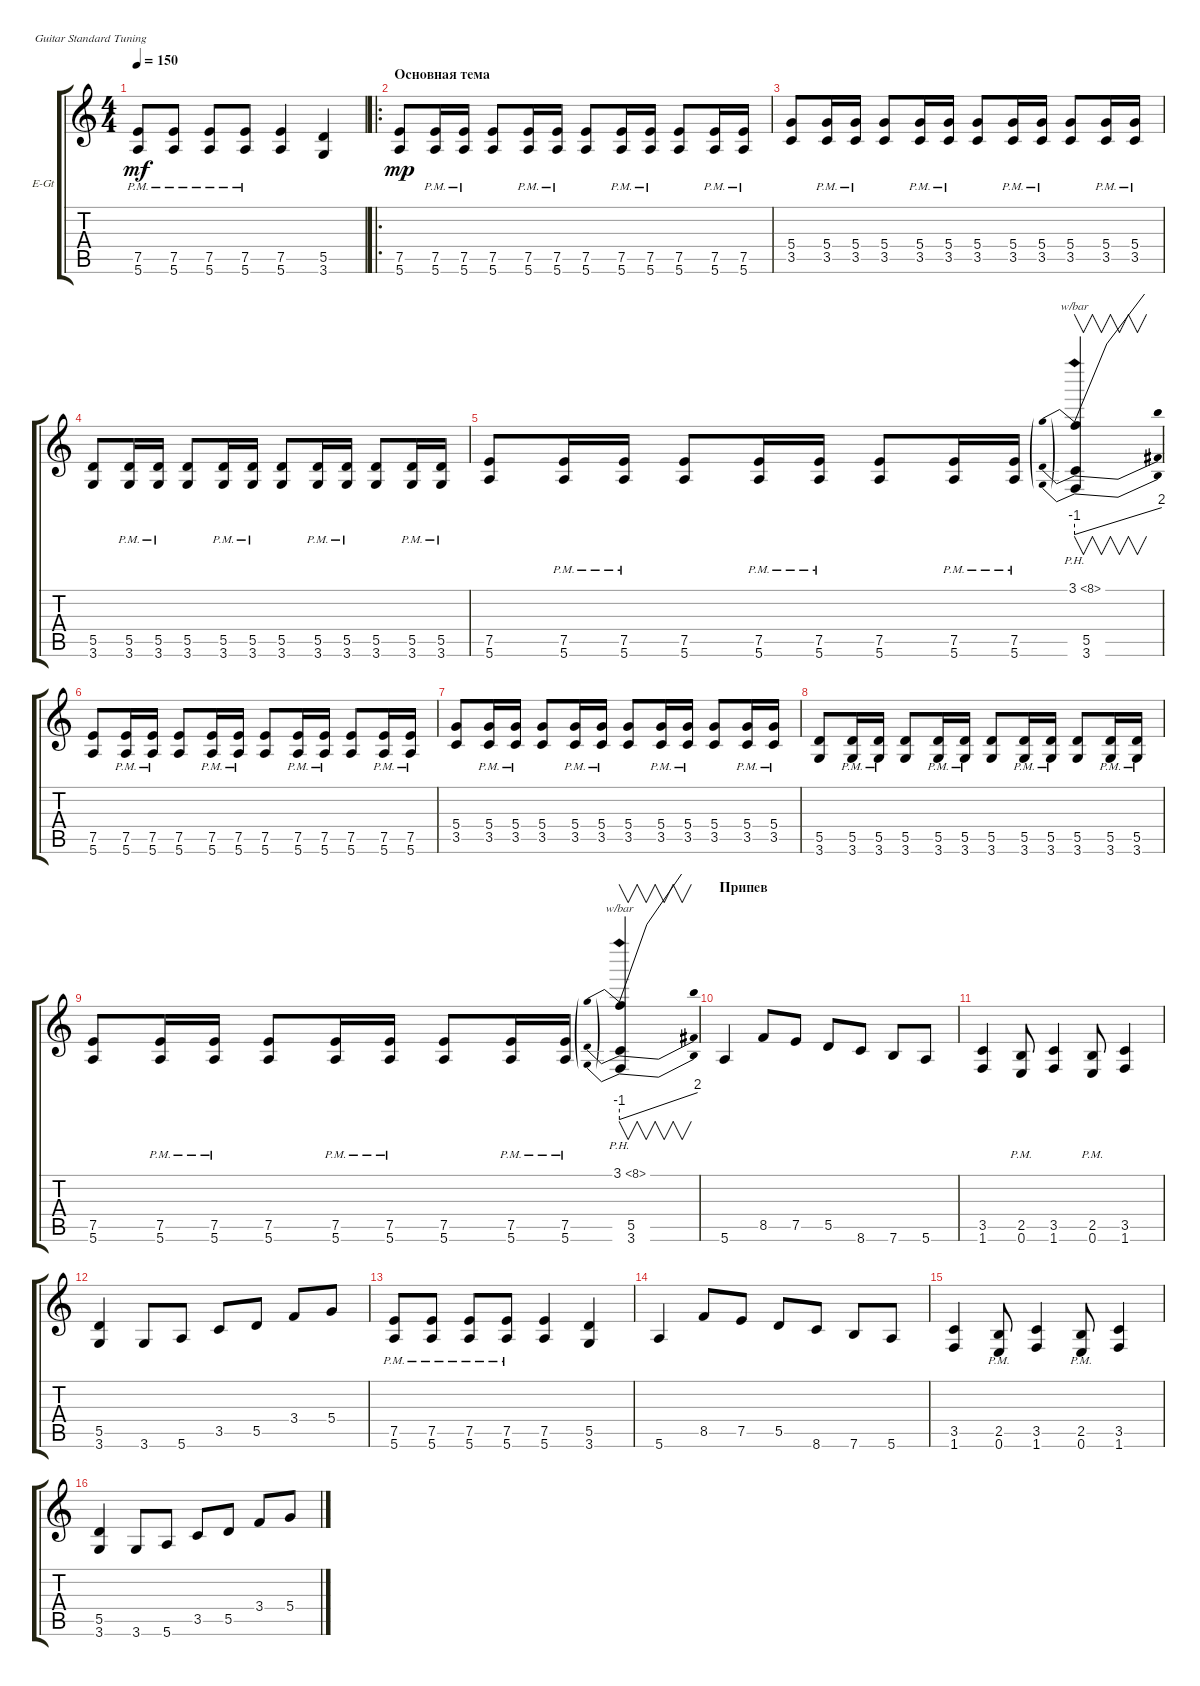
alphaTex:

\defaultSystemsLayout 4
\bracketExtendMode groupsimilarinstruments
\firstSystemTrackNameOrientation horizontal
\otherSystemsTrackNameOrientation horizontal
\track ("Electric Guitar" "E-Gt") {instrument distortionguitar}
\staff {score tabs}
\tuning (E4 B3 G3 D3 A2 E2)
\ts (4 4)
\tempo 150
\clef g2
\ks c
(5.6{pm} 7.5{pm}).8{dy mf} (5.6{pm} 7.5{pm}).8 (5.6{pm} 7.5{pm}).8 (5.6{pm} 7.5{pm}).8 (5.6 7.5).4 (3.6 5.5).4 |
\ro
\section ("" "Основная тема")
(5.6 7.5).8{dy mp} (5.6{pm} 7.5{pm}).16 (5.6{pm} 7.5{pm}).16 (5.6 7.5).8 (5.6{pm} 7.5{pm}).16 (5.6{pm} 7.5{pm}).16 (5.6 7.5).8 (5.6{pm} 7.5{pm}).16 (5.6{pm} 7.5{pm}).16 (5.6 7.5).8 (5.6{pm} 7.5{pm}).16 (5.6{pm} 7.5{pm}).16 |
(3.5 5.4).8 (3.5{pm} 5.4{pm}).16 (3.5{pm} 5.4{pm}).16 (3.5 5.4).8 (3.5{pm} 5.4{pm}).16 (3.5{pm} 5.4{pm}).16 (3.5 5.4).8 (3.5{pm} 5.4{pm}).16 (3.5{pm} 5.4{pm}).16 (3.5 5.4).8 (3.5{pm} 5.4{pm}).16 (3.5{pm} 5.4{pm}).16 |
(3.6 5.5).8 (3.6{pm} 5.5{pm}).16 (3.6{pm} 5.5{pm}).16 (3.6 5.5).8 (3.6{pm} 5.5{pm}).16 (3.6{pm} 5.5{pm}).16 (3.6 5.5).8 (3.6{pm} 5.5{pm}).16 (3.6{pm} 5.5{pm}).16 (3.6 5.5).8 (3.6{pm} 5.5{pm}).16 (3.6{pm} 5.5{pm}).16 |
(5.6 7.5).8 (5.6{pm} 7.5{pm}).16 (5.6{pm} 7.5{pm}).16 (5.6 7.5).8 (5.6{pm} 7.5{pm}).16 (5.6{pm} 7.5{pm}).16 (5.6 7.5).8 (5.6{pm} 7.5{pm}).16 (5.6{pm} 7.5{pm}).16 (3.1{ph 5} 3.6 5.5).4{v tbe (predivedive default 0 -4 31.799999999999997 8)} |
(5.6 7.5).8 (5.6{pm} 7.5{pm}).16 (5.6{pm} 7.5{pm}).16 (5.6 7.5).8 (5.6{pm} 7.5{pm}).16 (5.6{pm} 7.5{pm}).16 (5.6 7.5).8 (5.6{pm} 7.5{pm}).16 (5.6{pm} 7.5{pm}).16 (5.6 7.5).8 (5.6{pm} 7.5{pm}).16 (5.6{pm} 7.5{pm}).16 |
(3.5 5.4).8 (3.5{pm} 5.4{pm}).16 (3.5{pm} 5.4{pm}).16 (3.5 5.4).8 (3.5{pm} 5.4{pm}).16 (3.5{pm} 5.4{pm}).16 (3.5 5.4).8 (3.5{pm} 5.4{pm}).16 (3.5{pm} 5.4{pm}).16 (3.5 5.4).8 (3.5{pm} 5.4{pm}).16 (3.5{pm} 5.4{pm}).16 |
(3.6 5.5).8 (3.6{pm} 5.5{pm}).16 (3.6{pm} 5.5{pm}).16 (3.6 5.5).8 (3.6{pm} 5.5{pm}).16 (3.6{pm} 5.5{pm}).16 (3.6 5.5).8 (3.6{pm} 5.5{pm}).16 (3.6{pm} 5.5{pm}).16 (3.6 5.5).8 (3.6{pm} 5.5{pm}).16 (3.6{pm} 5.5{pm}).16 |
(5.6 7.5).8 (5.6{pm} 7.5{pm}).16 (5.6{pm} 7.5{pm}).16 (5.6 7.5).8 (5.6{pm} 7.5{pm}).16 (5.6{pm} 7.5{pm}).16 (5.6 7.5).8 (5.6{pm} 7.5{pm}).16 (5.6{pm} 7.5{pm}).16 (3.1{ph 5} 3.6 5.5).4{v tbe (predivedive default 0 -4 31.799999999999997 8)} |
\section ("" "Припев")
5.6.4 8.5.8 7.5.8 5.5.8 8.6.8 7.6.8 5.6.8 |
(1.6 3.5).4 (0.6{pm} 2.5{pm}).8 (1.6 3.5).4 (0.6{pm} 2.5{pm}).8 (1.6 3.5).4 |
(3.6 5.5).4 3.6.8 5.6.8 3.5.8 5.5.8 3.4.8 5.4.8 |
(5.6{pm} 7.5{pm}).8 (5.6{pm} 7.5{pm}).8 (5.6{pm} 7.5{pm}).8 (5.6{pm} 7.5{pm}).8 (5.6 7.5).4 (3.6 5.5).4 |
5.6.4 8.5.8 7.5.8 5.5.8 8.6.8 7.6.8 5.6.8 |
(1.6 3.5).4 (0.6{pm} 2.5{pm}).8 (1.6 3.5).4 (0.6{pm} 2.5{pm}).8 (1.6 3.5).4 |
(3.6 5.5).4 3.6.8 5.6.8 3.5.8 5.5.8 3.4.8 5.4.8
